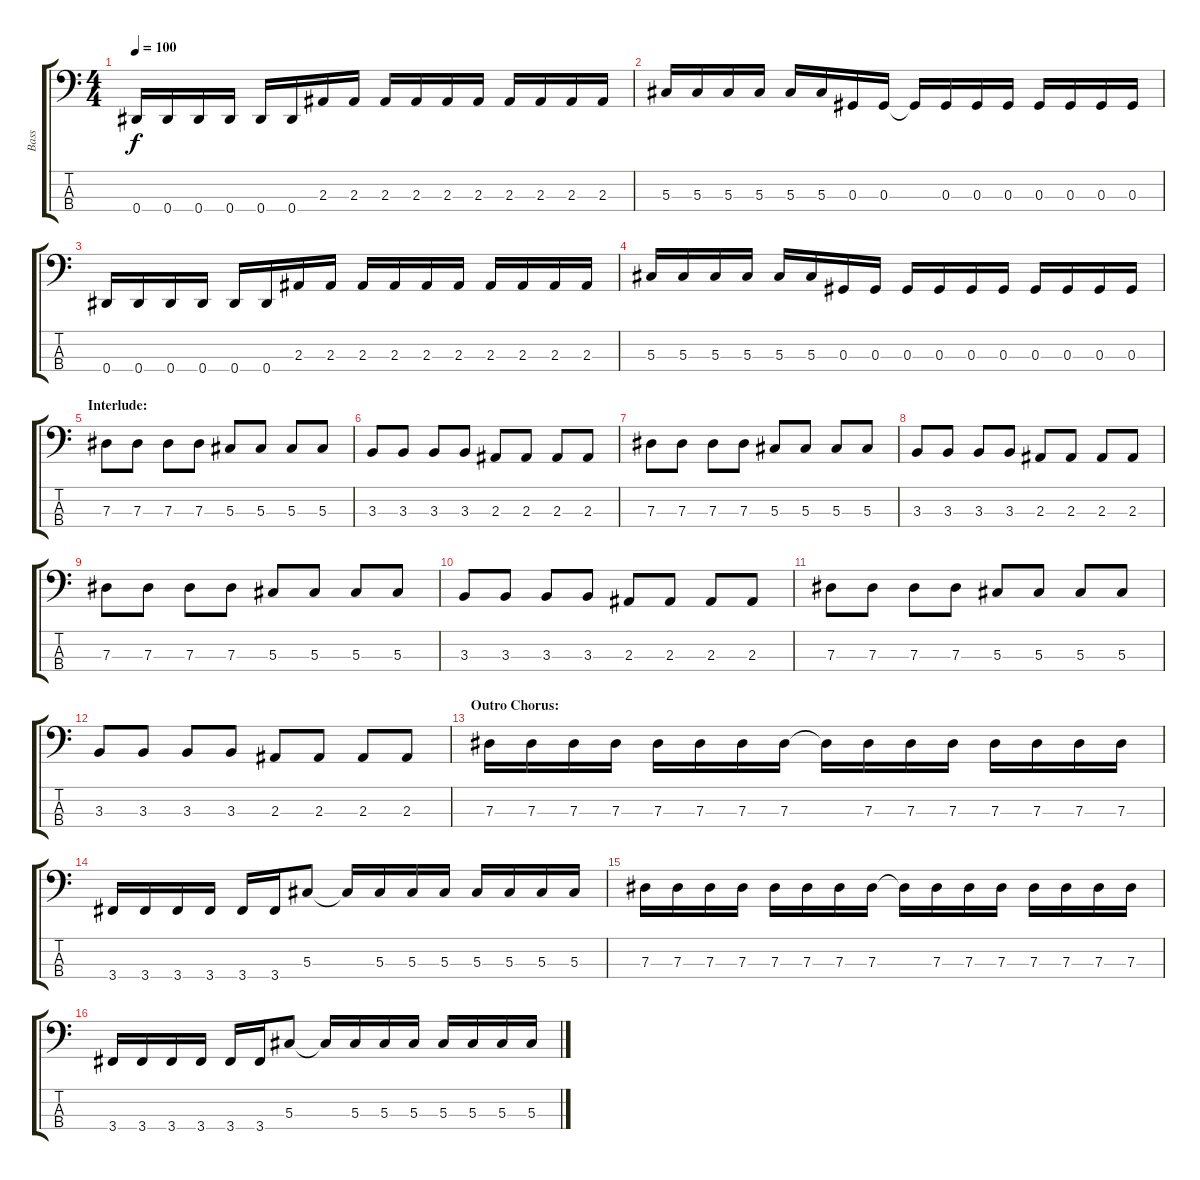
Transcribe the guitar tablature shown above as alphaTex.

\track ("Bass" "Bass") {instrument electricbasspick}
\staff {score tabs}
\tuning (Gb2 Db2 Ab1 Eb1) {hide}
\ts (4 4)
\tempo 100
\clef f4
\ks c
0.4.16{dy f} 0.4.16 0.4.16 0.4.16 0.4.16 0.4.16 2.3.16 2.3.16 2.3.16 2.3.16 2.3.16 2.3.16 2.3.16 2.3.16 2.3.16 2.3.16 |
5.3.16 5.3.16 5.3.16 5.3.16 5.3.16 5.3.16 0.3.16 0.3.16 0.3{t}.16 0.3.16 0.3.16 0.3.16 0.3.16 0.3.16 0.3.16 0.3.16 |
0.4.16 0.4.16 0.4.16 0.4.16 0.4.16 0.4.16 2.3.16 2.3.16 2.3.16 2.3.16 2.3.16 2.3.16 2.3.16 2.3.16 2.3.16 2.3.16 |
5.3.16 5.3.16 5.3.16 5.3.16 5.3.16 5.3.16 0.3.16 0.3.16 0.3.16 0.3.16 0.3.16 0.3.16 0.3.16 0.3.16 0.3.16 0.3.16 |
\section ("" "Interlude:")
7.3.8 7.3.8 7.3.8 7.3.8 5.3.8 5.3.8 5.3.8 5.3.8 |
3.3.8 3.3.8 3.3.8 3.3.8 2.3.8 2.3.8 2.3.8 2.3.8 |
7.3.8 7.3.8 7.3.8 7.3.8 5.3.8 5.3.8 5.3.8 5.3.8 |
3.3.8 3.3.8 3.3.8 3.3.8 2.3.8 2.3.8 2.3.8 2.3.8 |
7.3.8 7.3.8 7.3.8 7.3.8 5.3.8 5.3.8 5.3.8 5.3.8 |
3.3.8 3.3.8 3.3.8 3.3.8 2.3.8 2.3.8 2.3.8 2.3.8 |
7.3.8 7.3.8 7.3.8 7.3.8 5.3.8 5.3.8 5.3.8 5.3.8 |
3.3.8 3.3.8 3.3.8 3.3.8 2.3.8 2.3.8 2.3.8 2.3.8 |
\section ("" "Outro Chorus:")
7.3.16 7.3.16 7.3.16 7.3.16 7.3.16 7.3.16 7.3.16 7.3.16 7.3{t}.16 7.3.16 7.3.16 7.3.16 7.3.16 7.3.16 7.3.16 7.3.16 |
3.4.16 3.4.16 3.4.16 3.4.16 3.4.16 3.4.16 5.3.8 5.3{t}.16 5.3.16 5.3.16 5.3.16 5.3.16 5.3.16 5.3.16 5.3.16 |
7.3.16 7.3.16 7.3.16 7.3.16 7.3.16 7.3.16 7.3.16 7.3.16 7.3{t}.16 7.3.16 7.3.16 7.3.16 7.3.16 7.3.16 7.3.16 7.3.16 |
3.4.16 3.4.16 3.4.16 3.4.16 3.4.16 3.4.16 5.3.8 5.3{t}.16 5.3.16 5.3.16 5.3.16 5.3.16 5.3.16 5.3.16 5.3.16
